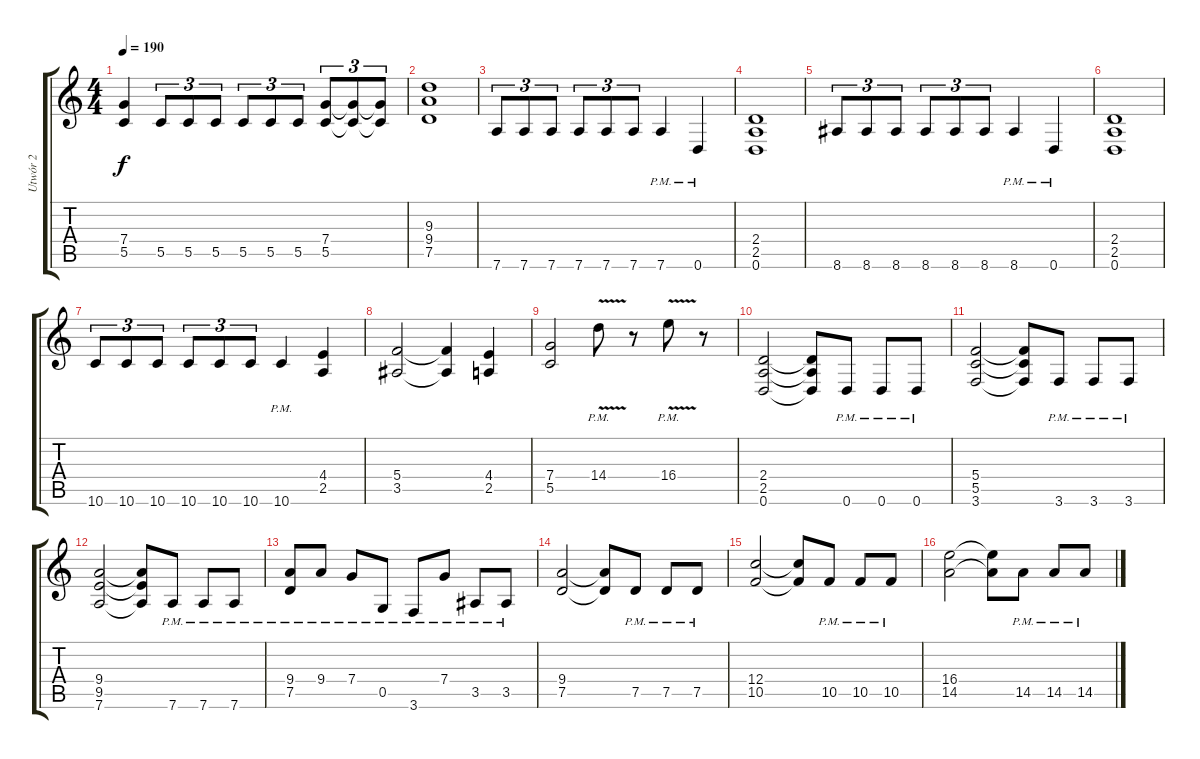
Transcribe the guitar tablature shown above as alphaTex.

\track ("Utwór 2" "Utwór 2") {instrument distortionguitar}
\staff {score tabs}
\tuning (D4 A3 F3 C3 G2 D2) {hide}
\ts (4 4)
\tempo 190
\clef g2
\ks c
(7.4 5.5).4{dy f} 5.5.8{tu (3 2)} 5.5.8{tu (3 2)} 5.5.8{tu (3 2)} 5.5.8{tu (3 2)} 5.5.8{tu (3 2)} 5.5.8{tu (3 2)} (7.4 5.5).8{tu (3 2)} (7.4{t} 5.5{t}).8{tu (3 2)} (7.4{t} 5.5{t}).8{tu (3 2)} |
(9.3 9.4 7.5).1 |
7.6.8{tu (3 2)} 7.6.8{tu (3 2)} 7.6.8{tu (3 2)} 7.6.8{tu (3 2)} 7.6.8{tu (3 2)} 7.6.8{tu (3 2)} 7.6{pm}.4 0.6{pm}.4 |
(2.4 2.5 0.6).1 |
8.6.8{tu (3 2)} 8.6.8{tu (3 2)} 8.6.8{tu (3 2)} 8.6.8{tu (3 2)} 8.6.8{tu (3 2)} 8.6.8{tu (3 2)} 8.6{pm}.4 0.6{pm}.4 |
(2.4 2.5 0.6).1 |
10.6.8{tu (3 2)} 10.6.8{tu (3 2)} 10.6.8{tu (3 2)} 10.6.8{tu (3 2)} 10.6.8{tu (3 2)} 10.6.8{tu (3 2)} 10.6{pm}.4 (4.4 2.5).4 |
(5.4 3.5).2 (5.4{t} 3.5{t}).4 (4.4 2.5).4 |
(7.4 5.5).2 14.4{v pm}.8 r.8 16.4{v pm}.8 r.8 |
(2.4 2.5 0.6).2 (2.4{t} 2.5{t} 0.6{t}).8 0.6{pm}.8 0.6{pm}.8 0.6{pm}.8 |
(5.4 5.5 3.6).2 (5.4{t} 5.5{t} 3.6{t}).8 3.6{pm}.8 3.6{pm}.8 3.6{pm}.8 |
(9.4 9.5 7.6).2 (9.4{t} 9.5{t} 7.6{t}).8 7.6{pm}.8 7.6{pm}.8 7.6{pm}.8 |
(9.4{pm} 7.5).8 9.4{pm}.8 7.4{pm}.8 0.5{pm}.8 3.6{pm}.8 7.4{pm}.8 3.5{pm}.8 3.5{pm}.8 |
(9.4 7.5).2 (9.4{t} 7.5{t}).8 7.5{pm}.8 7.5{pm}.8 7.5{pm}.8 |
(12.4 10.5).2 (12.4{t} 10.5{t}).8 10.5{pm}.8 10.5{pm}.8 10.5{pm}.8 |
(16.4 14.5).2 (16.4{t} 14.5{t}).8 14.5{pm}.8 14.5{pm}.8 14.5{pm}.8
